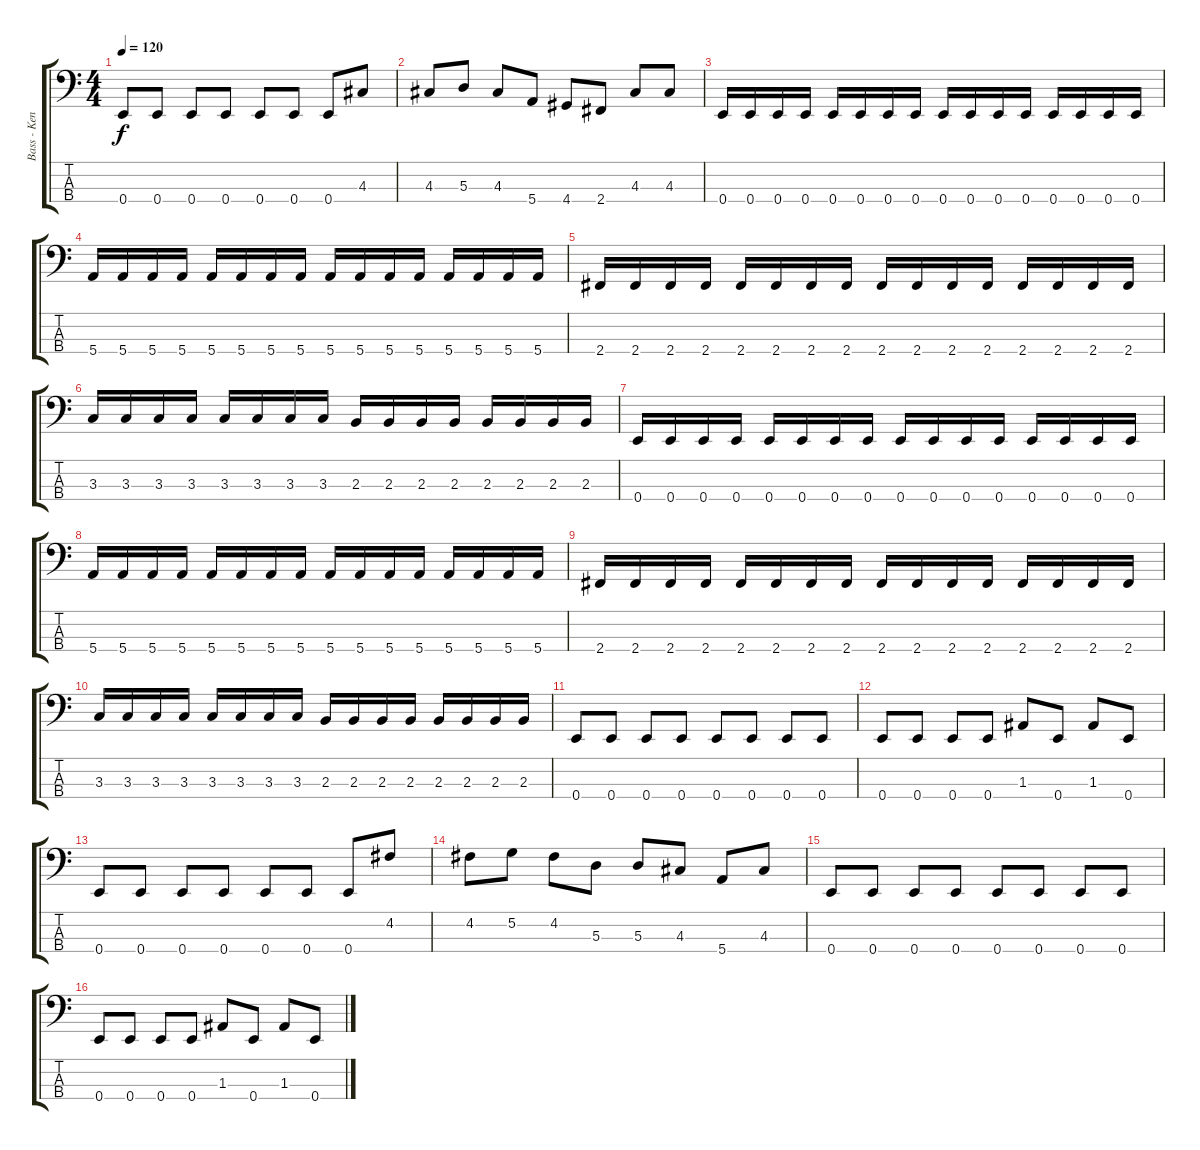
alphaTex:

\track ("Bass - Kenneth" "Bass - Ken") {instrument acousticguitarsteel}
\staff {score tabs}
\tuning (G2 D2 A1 E1) {hide}
\ts (4 4)
\tempo 120
\clef f4
\ks c
0.4.8{dy f} 0.4.8 0.4.8 0.4.8 0.4.8 0.4.8 0.4.8 4.3.8 |
4.3.8 5.3.8 4.3.8 5.4.8 4.4.8 2.4.8 4.3.8 4.3.8 |
0.4.16 0.4.16 0.4.16 0.4.16 0.4.16 0.4.16 0.4.16 0.4.16 0.4.16 0.4.16 0.4.16 0.4.16 0.4.16 0.4.16 0.4.16 0.4.16 |
5.4.16 5.4.16 5.4.16 5.4.16 5.4.16 5.4.16 5.4.16 5.4.16 5.4.16 5.4.16 5.4.16 5.4.16 5.4.16 5.4.16 5.4.16 5.4.16 |
2.4.16 2.4.16 2.4.16 2.4.16 2.4.16 2.4.16 2.4.16 2.4.16 2.4.16 2.4.16 2.4.16 2.4.16 2.4.16 2.4.16 2.4.16 2.4.16 |
3.3.16 3.3.16 3.3.16 3.3.16 3.3.16 3.3.16 3.3.16 3.3.16 2.3.16 2.3.16 2.3.16 2.3.16 2.3.16 2.3.16 2.3.16 2.3.16 |
0.4.16 0.4.16 0.4.16 0.4.16 0.4.16 0.4.16 0.4.16 0.4.16 0.4.16 0.4.16 0.4.16 0.4.16 0.4.16 0.4.16 0.4.16 0.4.16 |
5.4.16 5.4.16 5.4.16 5.4.16 5.4.16 5.4.16 5.4.16 5.4.16 5.4.16 5.4.16 5.4.16 5.4.16 5.4.16 5.4.16 5.4.16 5.4.16 |
2.4.16 2.4.16 2.4.16 2.4.16 2.4.16 2.4.16 2.4.16 2.4.16 2.4.16 2.4.16 2.4.16 2.4.16 2.4.16 2.4.16 2.4.16 2.4.16 |
3.3.16 3.3.16 3.3.16 3.3.16 3.3.16 3.3.16 3.3.16 3.3.16 2.3.16 2.3.16 2.3.16 2.3.16 2.3.16 2.3.16 2.3.16 2.3.16 |
0.4.8 0.4.8 0.4.8 0.4.8 0.4.8 0.4.8 0.4.8 0.4.8 |
0.4.8 0.4.8 0.4.8 0.4.8 1.3.8 0.4.8 1.3.8 0.4.8 |
0.4.8 0.4.8 0.4.8 0.4.8 0.4.8 0.4.8 0.4.8 4.2.8 |
4.2.8 5.2.8 4.2.8 5.3.8 5.3.8 4.3.8 5.4.8 4.3.8 |
0.4.8 0.4.8 0.4.8 0.4.8 0.4.8 0.4.8 0.4.8 0.4.8 |
0.4.8 0.4.8 0.4.8 0.4.8 1.3.8 0.4.8 1.3.8 0.4.8
